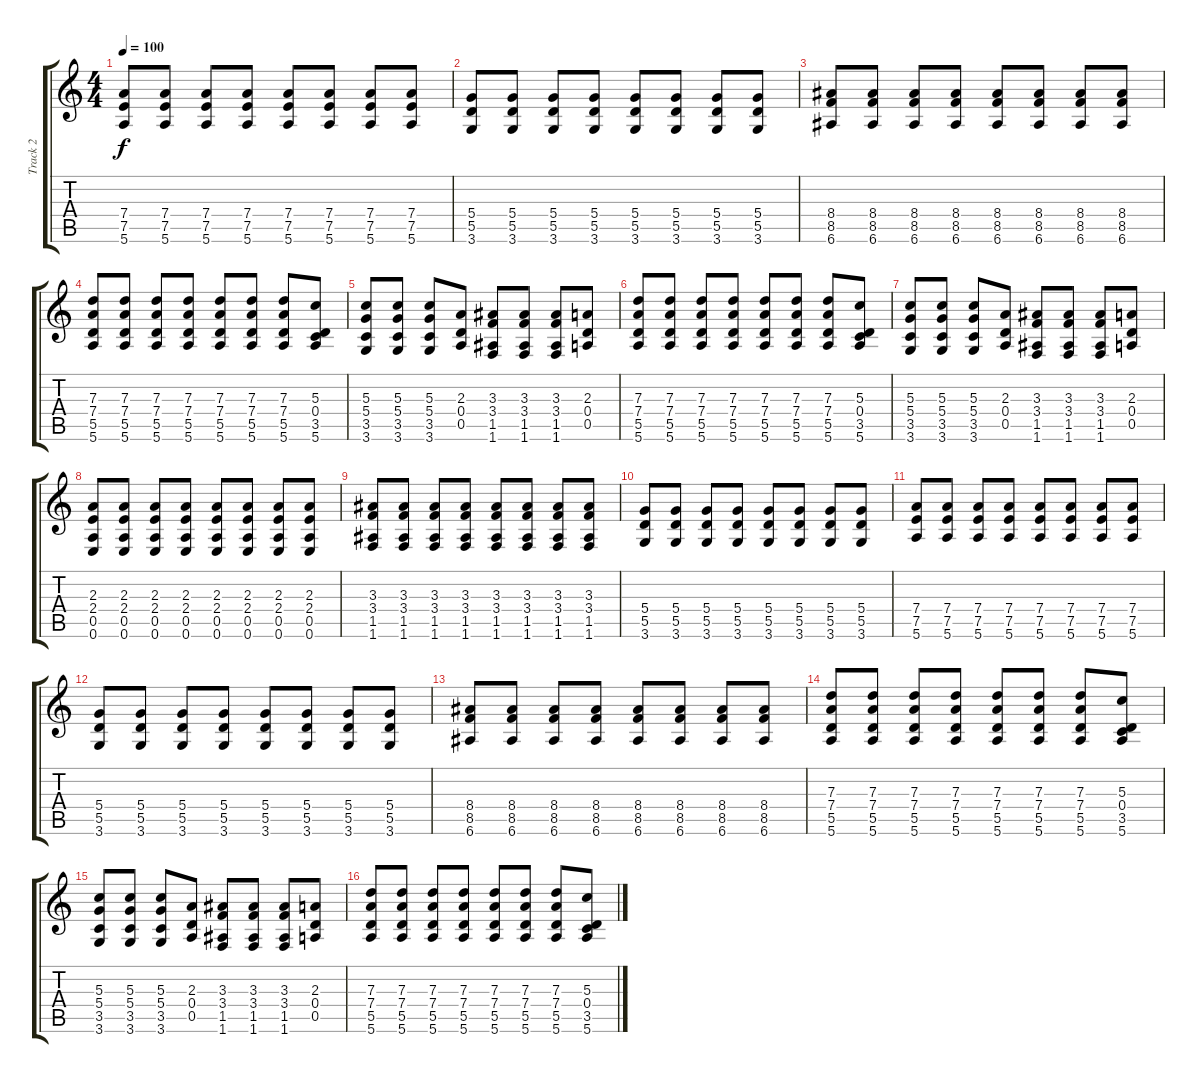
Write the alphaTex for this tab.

\track ("Track 2" "Track 2") {instrument overdrivenguitar}
\staff {score tabs}
\tuning (E4 B3 G3 D3 A2 E2) {hide}
\ts (4 4)
\tempo 100
\clef g2
\ks c
(7.4 7.5 5.6).8{dy f} (7.4 7.5 5.6).8 (7.4 7.5 5.6).8 (7.4 7.5 5.6).8 (7.4 7.5 5.6).8 (7.4 7.5 5.6).8 (7.4 7.5 5.6).8 (7.4 7.5 5.6).8 |
(5.4 5.5 3.6).8 (5.4 5.5 3.6).8 (5.4 5.5 3.6).8 (5.4 5.5 3.6).8 (5.4 5.5 3.6).8 (5.4 5.5 3.6).8 (5.4 5.5 3.6).8 (5.4 5.5 3.6).8 |
(8.4 8.5 6.6).8 (8.4 8.5 6.6).8 (8.4 8.5 6.6).8 (8.4 8.5 6.6).8 (8.4 8.5 6.6).8 (8.4 8.5 6.6).8 (8.4 8.5 6.6).8 (8.4 8.5 6.6).8 |
(7.3 7.4 5.5 5.6).8 (7.3 7.4 5.5 5.6).8 (7.3 7.4 5.5 5.6).8 (7.3 7.4 5.5 5.6).8 (7.3 7.4 5.5 5.6).8 (7.3 7.4 5.5 5.6).8 (7.3 7.4 5.5 5.6).8 (5.3 0.4 3.5 5.6).8 |
(5.3 5.4 3.5 3.6).8 (5.3 5.4 3.5 3.6).8 (5.3 5.4 3.5 3.6).8 (2.3 0.4 0.5).8 (3.3 3.4 1.5 1.6).8 (3.3 3.4 1.5 1.6).8 (3.3 3.4 1.5 1.6).8 (2.3 0.4 0.5).8 |
(7.3 7.4 5.5 5.6).8 (7.3 7.4 5.5 5.6).8 (7.3 7.4 5.5 5.6).8 (7.3 7.4 5.5 5.6).8 (7.3 7.4 5.5 5.6).8 (7.3 7.4 5.5 5.6).8 (7.3 7.4 5.5 5.6).8 (5.3 0.4 3.5 5.6).8 |
(5.3 5.4 3.5 3.6).8 (5.3 5.4 3.5 3.6).8 (5.3 5.4 3.5 3.6).8 (2.3 0.4 0.5).8 (3.3 3.4 1.5 1.6).8 (3.3 3.4 1.5 1.6).8 (3.3 3.4 1.5 1.6).8 (2.3 0.4 0.5).8 |
(2.3 2.4 0.5 0.6).8 (2.3 2.4 0.5 0.6).8 (2.3 2.4 0.5 0.6).8 (2.3 2.4 0.5 0.6).8 (2.3 2.4 0.5 0.6).8 (2.3 2.4 0.5 0.6).8 (2.3 2.4 0.5 0.6).8 (2.3 2.4 0.5 0.6).8 |
(3.3 3.4 1.5 1.6).8 (3.3 3.4 1.5 1.6).8 (3.3 3.4 1.5 1.6).8 (3.3 3.4 1.5 1.6).8 (3.3 3.4 1.5 1.6).8 (3.3 3.4 1.5 1.6).8 (3.3 3.4 1.5 1.6).8 (3.3 3.4 1.5 1.6).8 |
(5.4 5.5 3.6).8 (5.4 5.5 3.6).8 (5.4 5.5 3.6).8 (5.4 5.5 3.6).8 (5.4 5.5 3.6).8 (5.4 5.5 3.6).8 (5.4 5.5 3.6).8 (5.4 5.5 3.6).8 |
(7.4 7.5 5.6).8 (7.4 7.5 5.6).8 (7.4 7.5 5.6).8 (7.4 7.5 5.6).8 (7.4 7.5 5.6).8 (7.4 7.5 5.6).8 (7.4 7.5 5.6).8 (7.4 7.5 5.6).8 |
(5.4 5.5 3.6).8 (5.4 5.5 3.6).8 (5.4 5.5 3.6).8 (5.4 5.5 3.6).8 (5.4 5.5 3.6).8 (5.4 5.5 3.6).8 (5.4 5.5 3.6).8 (5.4 5.5 3.6).8 |
(8.4 8.5 6.6).8 (8.4 8.5 6.6).8 (8.4 8.5 6.6).8 (8.4 8.5 6.6).8 (8.4 8.5 6.6).8 (8.4 8.5 6.6).8 (8.4 8.5 6.6).8 (8.4 8.5 6.6).8 |
(7.3 7.4 5.5 5.6).8{volume 14} (7.3 7.4 5.5 5.6).8 (7.3 7.4 5.5 5.6).8 (7.3 7.4 5.5 5.6).8 (7.3 7.4 5.5 5.6).8 (7.3 7.4 5.5 5.6).8 (7.3 7.4 5.5 5.6).8 (5.3 0.4 3.5 5.6).8 |
(5.3 5.4 3.5 3.6).8{volume 11} (5.3 5.4 3.5 3.6).8 (5.3 5.4 3.5 3.6).8 (2.3 0.4 0.5).8 (3.3 3.4 1.5 1.6).8 (3.3 3.4 1.5 1.6).8 (3.3 3.4 1.5 1.6).8 (2.3 0.4 0.5).8 |
(7.3 7.4 5.5 5.6).8 (7.3 7.4 5.5 5.6).8 (7.3 7.4 5.5 5.6).8 (7.3 7.4 5.5 5.6).8 (7.3 7.4 5.5 5.6).8 (7.3 7.4 5.5 5.6).8 (7.3 7.4 5.5 5.6).8 (5.3 0.4 3.5 5.6).8
